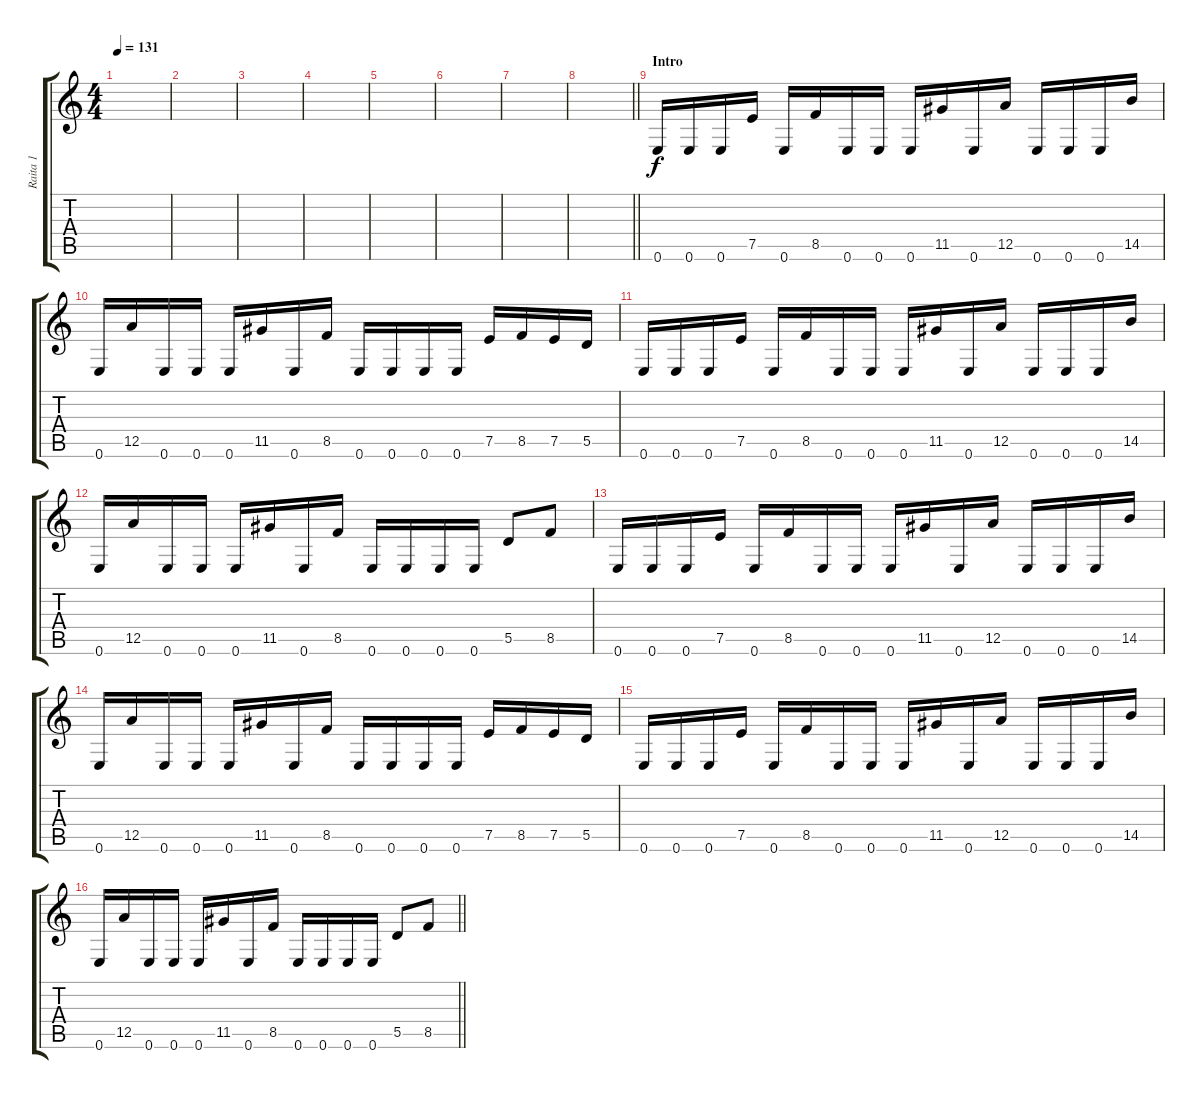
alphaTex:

\track ("Raita 1" "Raita 1") {instrument distortionguitar}
\staff {score tabs}
\tuning (E4 B3 G3 D3 A2 E2) {hide}
\ts (4 4)
\section ("" "")
\tempo 131
\clef g2
\ks c
|
|
|
|
|
|
|
\barLineRight lightlight
|
\section ("" "Intro")
0.6.16 0.6.16 0.6.16 7.5.16 0.6.16 8.5.16 0.6.16 0.6.16 0.6.16 11.5.16 0.6.16 12.5.16 0.6.16 0.6.16 0.6.16 14.5.16 |
0.6.16 12.5.16 0.6.16 0.6.16 0.6.16 11.5.16 0.6.16 8.5.16 0.6.16 0.6.16 0.6.16 0.6.16 7.5.16 8.5.16 7.5.16 5.5.16 |
0.6.16 0.6.16 0.6.16 7.5.16 0.6.16 8.5.16 0.6.16 0.6.16 0.6.16 11.5.16 0.6.16 12.5.16 0.6.16 0.6.16 0.6.16 14.5.16 |
0.6.16 12.5.16 0.6.16 0.6.16 0.6.16 11.5.16 0.6.16 8.5.16 0.6.16 0.6.16 0.6.16 0.6.16 5.5.8 8.5.8 |
0.6.16 0.6.16 0.6.16 7.5.16 0.6.16 8.5.16 0.6.16 0.6.16 0.6.16 11.5.16 0.6.16 12.5.16 0.6.16 0.6.16 0.6.16 14.5.16 |
0.6.16 12.5.16 0.6.16 0.6.16 0.6.16 11.5.16 0.6.16 8.5.16 0.6.16 0.6.16 0.6.16 0.6.16 7.5.16 8.5.16 7.5.16 5.5.16 |
0.6.16 0.6.16 0.6.16 7.5.16 0.6.16 8.5.16 0.6.16 0.6.16 0.6.16 11.5.16 0.6.16 12.5.16 0.6.16 0.6.16 0.6.16 14.5.16 |
\barLineRight lightlight
0.6.16 12.5.16 0.6.16 0.6.16 0.6.16 11.5.16 0.6.16 8.5.16 0.6.16 0.6.16 0.6.16 0.6.16 5.5.8 8.5.8
